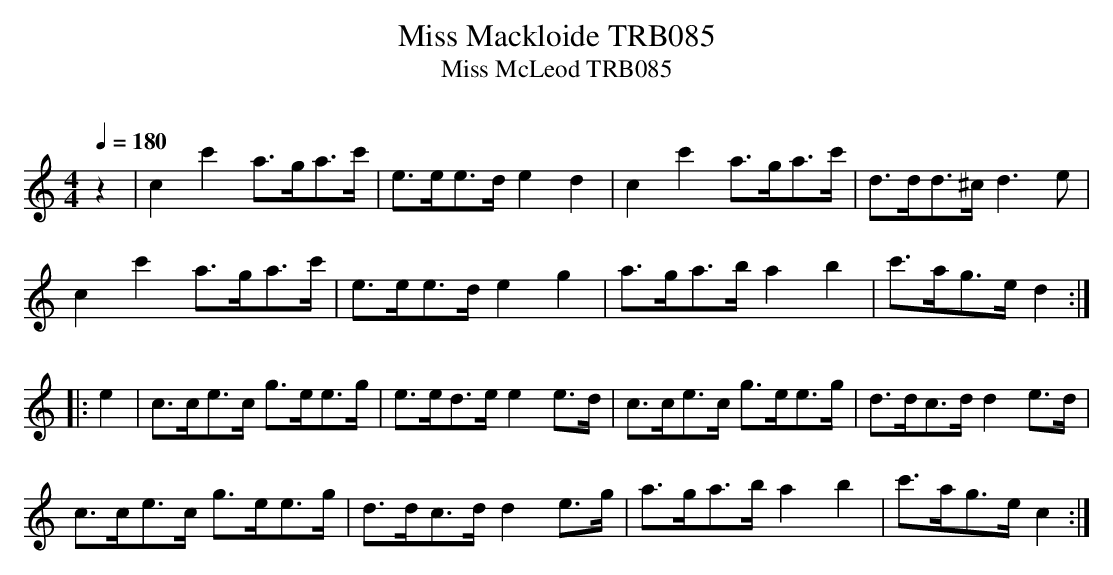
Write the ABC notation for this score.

X:1
T:Miss Mackloide TRB085
Q:1/4=180
T:Miss McLeod TRB085
L:1/8
M:4/4
O:
K:C
z2 | c2 c'2 a>ga>c' | e>ee>d e2 d2 | c2 c'2 a>ga>c' | d>dd>^c d3 e |
c2 c'2 a>ga>c' |e>ee>d e2 g2 | a>ga>b a2 b2 | c'>ag>e d2 :|
|: e2 | c>ce>c g>ee>g | e>ed>e e2 e>d |c>ce>c g>ee>g | d>dc>d d2 e>d |
c>ce>c g>ee>g | d>dc>d d2 e>g | a>ga>b a2 b2 | c'>ag>e c2 :|
